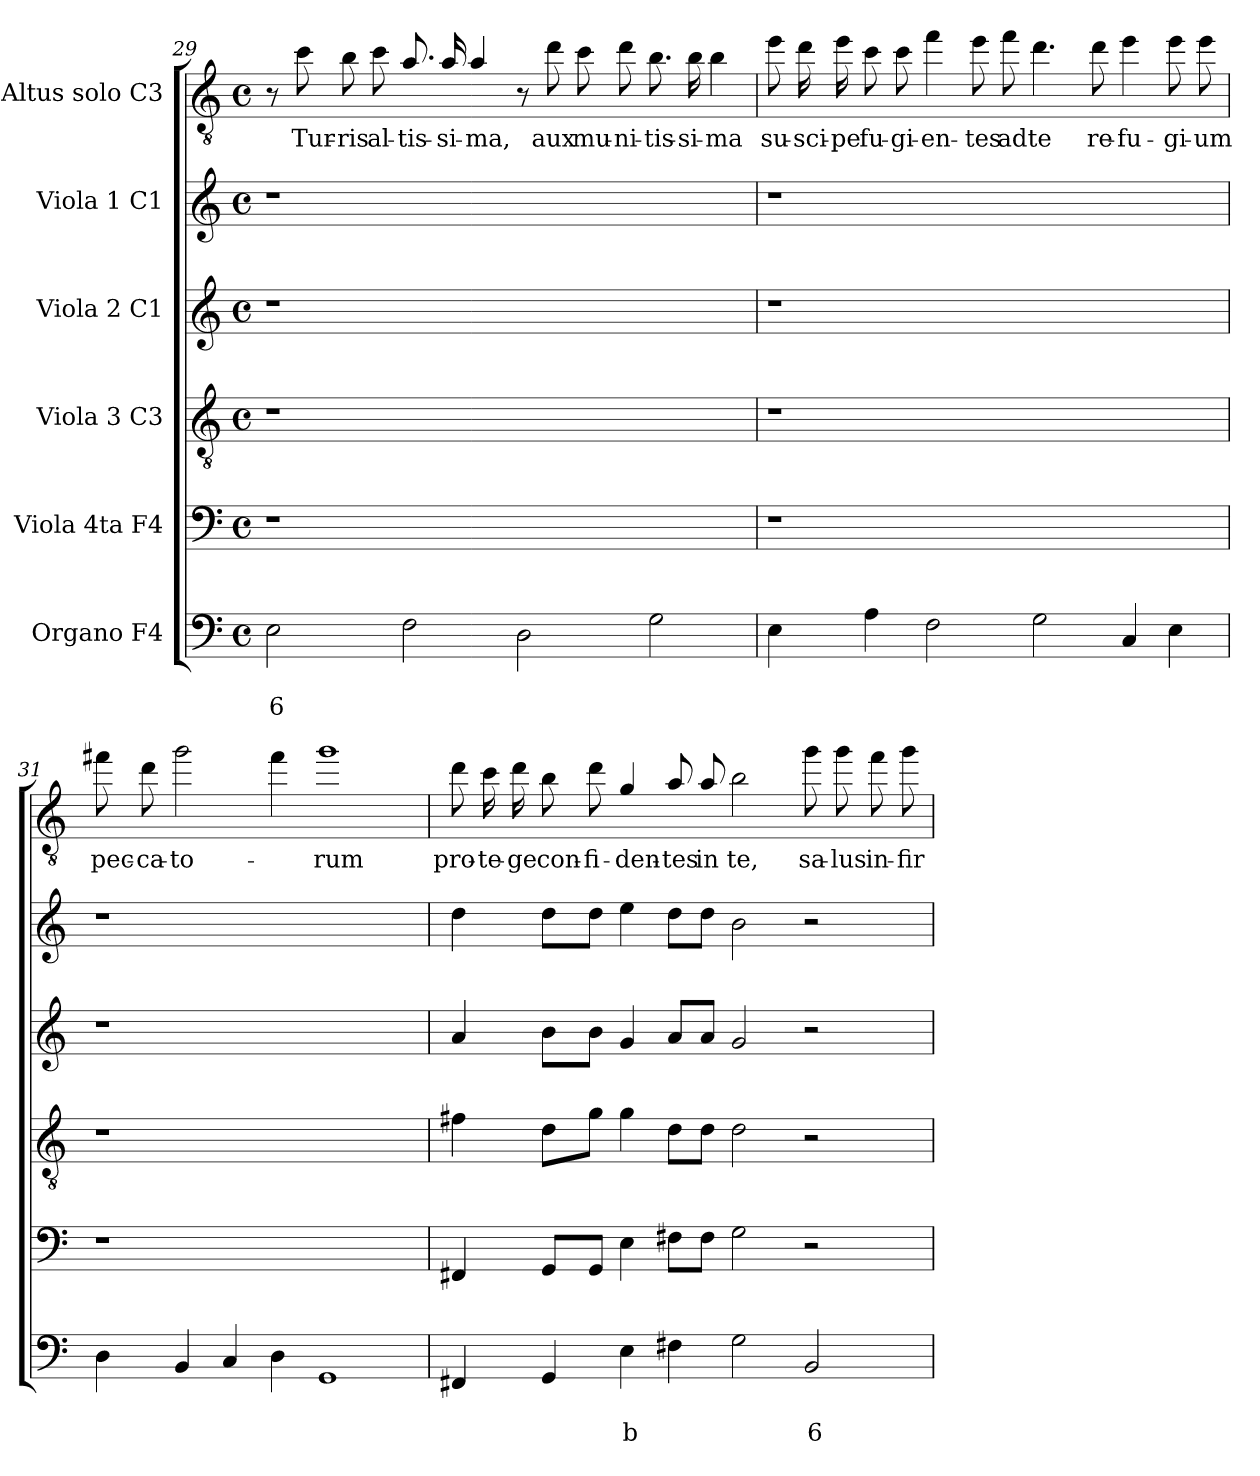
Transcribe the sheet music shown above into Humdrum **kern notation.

**kern	**text	**text	**kern	**kern	**kern	**kern	**kern	**text
*part6	*part6	*part6	*part5	*part4	*part3	*part2	*part1	*part1
*staff6	*staff6	*staff6	*staff5	*staff4	*staff3	*staff2	*staff1	*staff1
*I"Organo F4	*	*	*I"Viola 4ta F4	*I"Viola 3 C3	*I"Viola 2 C1	*I"Viola 1 C1	*I"Altus solo C3	*
!!LO:PB:g=z
*clefF4	*	*	*clefF4	*clefGv2	*clefG2	*clefG2	*clefGv2	*
*	*	*	*	*	*	*	*ITrd8c14	*
*k[]	*	*	*k[]	*k[]	*k[]	*k[]	*k[]	*
*C:	*	*	*C:	*C:	*C:	*C:	*C:	*
*M4/4	*	*	*M4/4	*M4/4	*M4/4	*M4/4	*M4/4	*
*met(c)	*	*	*met(c)	*met(c)	*met(c)	*met(c)	*met(c)	*
=29	=29	=29	=29	=29	=29	=29	=29	=29
!	!	!LO:LY:b	!	!	!	!	!	!
2E\	.	6	1r	1r	1r	1r	8r	.
!	!	!	!	!	!	!	!	!LO:LY:b
.	.	.	.	.	.	.	8c\	Tur-
!	!	!	!	!	!	!	!	!LO:LY:b
.	.	.	.	.	.	.	8B\	-ris
!	!	!	!	!	!	!	!	!LO:LY:b
.	.	.	.	.	.	.	8c\	al-
!	!	!	!	!	!	!	!	!LO:LY:b
2F\	.	.	.	.	.	.	8.A/	-tis-
!	!	!	!	!	!	!	!	!LO:LY:b
.	.	.	.	.	.	.	16A/	-si-
!	!	!	!	!	!	!	!	!LO:LY:b
.	.	.	.	.	.	.	4A/	-ma,
2D\	.	.	1ryy	1ryy	1ryy	1ryy	8r	.
!	!	!	!	!	!	!	!	!LO:LY:b
.	.	.	.	.	.	.	8d\	aux
!	!	!	!	!	!	!	!	!LO:LY:b
.	.	.	.	.	.	.	8c\	mu-
!	!	!	!	!	!	!	!	!LO:LY:b
.	.	.	.	.	.	.	8d\	-ni-
!	!	!	!	!	!	!	!	!LO:LY:b
2G\	.	.	.	.	.	.	8.B\	-tis-
!	!	!	!	!	!	!	!	!LO:LY:b
.	.	.	.	.	.	.	16B\	-si-
!	!	!	!	!	!	!	!	!LO:LY:b
.	.	.	.	.	.	.	4B\	-ma
=30	=30	=30	=30	=30	=30	=30	=30	=30
!	!	!	!	!	!	!	!	!LO:LY:b
4E\	.	.	1r	1r	1r	1r	8e\	su-
!	!	!	!	!	!	!	!	!LO:LY:b
.	.	.	.	.	.	.	16d\	-sci-
!	!	!	!	!	!	!	!	!LO:LY:b
.	.	.	.	.	.	.	16e\	-pe
!	!	!	!	!	!	!	!	!LO:LY:b
4A\	.	.	.	.	.	.	8c\	fu-
!	!	!	!	!	!	!	!	!LO:LY:b
.	.	.	.	.	.	.	8c\	-gi-
!	!	!	!	!	!	!	!	!LO:LY:b
2F\	.	.	.	.	.	.	4f\	-en-
!	!	!	!	!	!	!	!	!LO:LY:b
.	.	.	.	.	.	.	8e\	-tes
!	!	!	!	!	!	!	!	!LO:LY:b
.	.	.	.	.	.	.	8f\	ad
!	!	!	!	!	!	!	!	!LO:LY:b
2G\	.	.	1ryy	1ryy	1ryy	1ryy	4.d\	te
!	!	!	!	!	!	!	!	!LO:LY:b
.	.	.	.	.	.	.	8d\	re-
!	!	!	!	!	!	!	!	!LO:LY:b
4C/	.	.	.	.	.	.	4e\	-fu-
!	!	!	!	!	!	!	!	!LO:LY:b
4E\	.	.	.	.	.	.	8e\	-gi-
!	!	!	!	!	!	!	!	!LO:LY:b
.	.	.	.	.	.	.	8e\	-um
!!LO:LB:g=z
=31	=31	=31	=31	=31	=31	=31	=31	=31
!	!	!	!	!	!	!	!	!LO:LY:b
4D\	.	.	1r	1r	1r	1r	8f#X\	pec-
!	!	!	!	!	!	!	!	!LO:LY:b
.	.	.	.	.	.	.	8d\	-ca-
!	!	!	!	!	!	!	!	!LO:LY:b
4BB/	.	.	.	.	.	.	2g\	-to-
4C/	.	.	.	.	.	.	.	.
4D\	.	.	.	.	.	.	4f#\	.
!	!	!	!	!	!	!	!	!LO:LY:b
1GG	.	.	1ryy	1ryy	1ryy	1ryy	1g	-rum
=32	=32	=32	=32	=32	=32	=32	=32	=32
!	!	!	!	!	!	!	!	!LO:LY:b
4FF#X/	.	.	4FF#X/	4f#X\	4a/	4dd\	8d\	pro-
!	!	!	!	!	!	!	!	!LO:LY:b
.	.	.	.	.	.	.	16c\	-te-
!	!	!	!	!	!	!	!	!LO:LY:b
.	.	.	.	.	.	.	16d\	-ge
!	!	!	!	!	!	!	!	!LO:LY:b
4GG/	.	.	8GG/L	8d\L	8b\L	8dd\L	8B\	con-
!	!	!	!	!	!	!	!	!LO:LY:b
.	.	.	8GG/J	8g\J	8b\J	8dd\J	8d\	-fi-
!	!	!LO:LY:b	!	!	!	!	!	!LO:LY:b
4E\	.	b	4E\	4g\	4g/	4ee\	4G/	-den-
!	!	!	!	!	!	!	!	!LO:LY:b
4F#X\	.	.	8F#X\L	8d\L	8a/L	8dd\L	8A/	-tes
!	!	!	!	!	!	!	!	!LO:LY:b
.	.	.	8F#\J	8d\J	8a/J	8dd\J	8A/	in
!	!	!	!	!	!	!	!	!LO:LY:b
2G\	.	.	2G\	2d\	2g/	2b\	2B\	te,
!	!	!LO:LY:b	!	!	!	!	!	!LO:LY:b
2BB/	.	6	2r	2r	2r	2r	8g\	sa-
!	!	!	!	!	!	!	!	!LO:LY:b
.	.	.	.	.	.	.	8g\	-lus
!	!	!	!	!	!	!	!	!LO:LY:b
.	.	.	.	.	.	.	8f\	in-
!	!	!	!	!	!	!	!	!LO:LY:b
.	.	.	.	.	.	.	8g\	-fir-
=	=	=	=	=	=	=	=	=
*-	*-	*-	*-	*-	*-	*-	*-	*-
